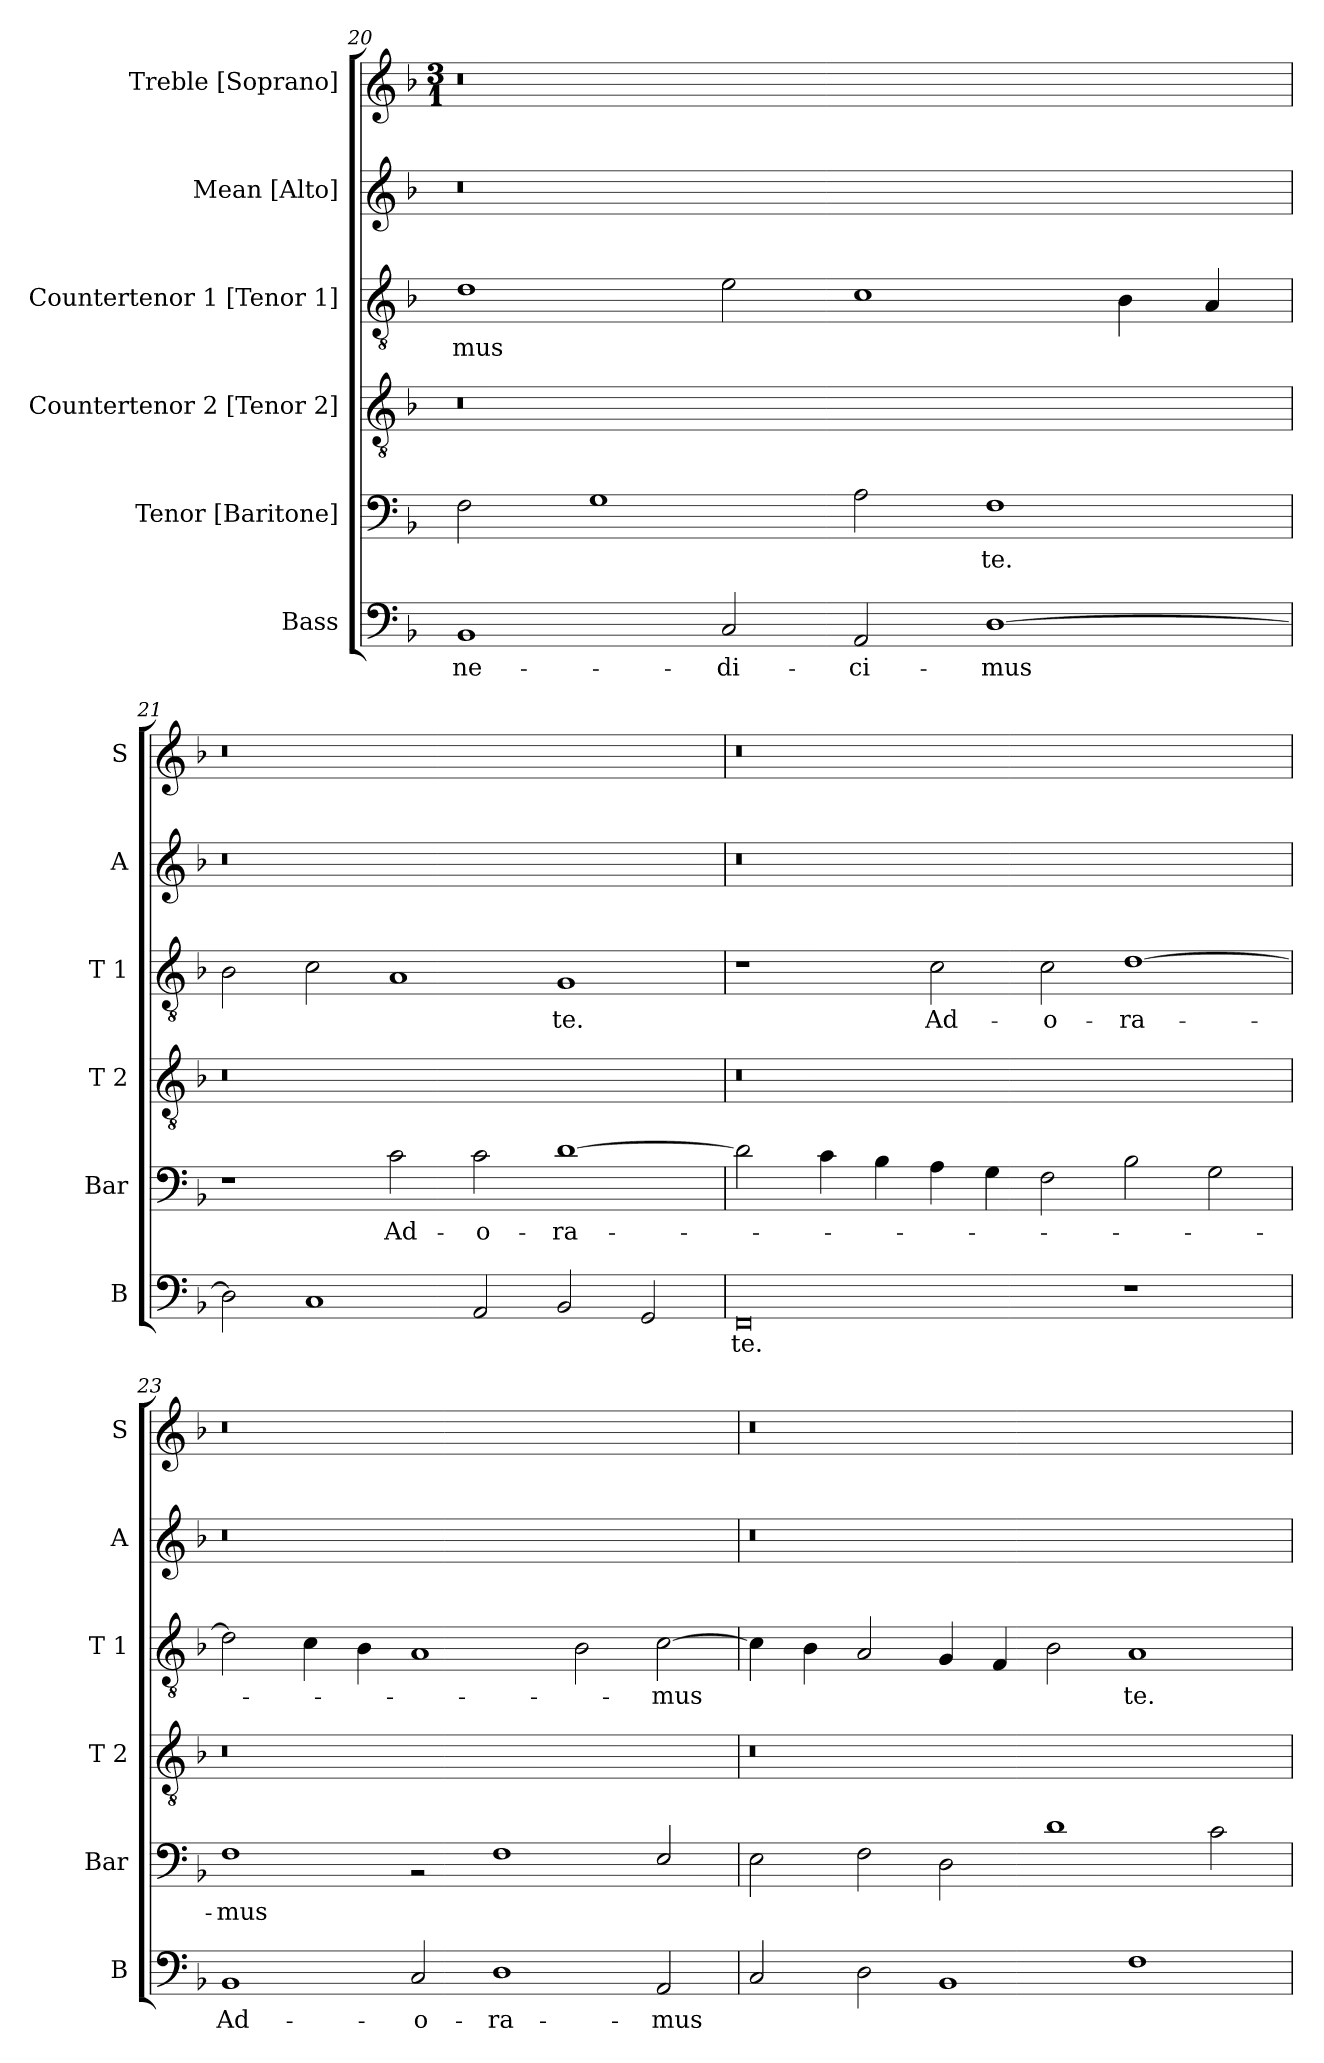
**kern	**text	**kern	**text	**kern	**kern	**text	**kern	**kern
*part6	*part6	*part5	*part5	*part4	*part3	*part3	*part2	*part1
*staff6	*staff6	*staff5	*staff5	*staff4	*staff3	*staff3	*staff2	*staff1
*I"Bass	*	*I"Tenor [Baritone]	*	*I"Countertenor 2 [Tenor 2]	*I"Countertenor 1 [Tenor 1]	*	*I"Mean [Alto]	*I"Treble [Soprano]
*I'B	*	*I'Bar	*	*I'T 2	*I'T 1	*	*I'A	*I'S
*clefF4	*	*clefF4	*	*clefGv2	*clefGv2	*	*clefG2	*clefG2
*k[b-]	*	*k[b-]	*	*k[b-]	*k[b-]	*	*k[b-]	*k[b-]
*d:	*	*d:	*	*d:	*d:	*	*d:	*d:
*	*	*	*	*	*	*	*	*M3/1
=20	=20	=20	=20	=20	=20	=20	=20	=20
!	!LO:LY:b	!	!	!	!	!LO:LY:b	!	!
1BB-	-ne-	2F\	.	0.r	1d	-mus	0.r	0.r
.	.	1G	.	.	.	.	.	.
!	!LO:LY:b	!	!	!	!	!	!	!
2C/	-di-	.	.	.	2e\	.	.	.
!	!LO:LY:b	!	!	!	!	!	!	!
2AA/	-ci-	2A\	.	.	1c	.	.	.
!	!LO:LY:b	!	!LO:LY:b	!	!	!	!	!
[1D	-mus	1F	te.	.	.	.	.	.
.	.	.	.	.	4B-\	.	.	.
.	.	.	.	.	4A/	.	.	.
=21	=21	=21	=21	=21	=21	=21	=21	=21
2D\]	.	1r	.	0.r	2B-\	.	0.r	0.r
1C	.	.	.	.	2c\	.	.	.
!	!	!	!LO:LY:b	!	!	!	!	!
.	.	2c\	Ad-	.	1A	.	.	.
!	!	!	!LO:LY:b	!	!	!	!	!
2AA/	.	2c\	-o-	.	.	.	.	.
!	!	!	!LO:LY:b	!	!	!LO:LY:b	!	!
2BB-/	.	[1d	-ra-	.	1G	te.	.	.
2GG/	.	.	.	.	.	.	.	.
=22	=22	=22	=22	=22	=22	=22	=22	=22
!	!LO:LY:b	!	!	!	!	!	!	!
0FF	te.	2d\]	.	0.r	1r	.	0.r	0.r
.	.	4c\	.	.	.	.	.	.
.	.	4B-\	.	.	.	.	.	.
!	!	!	!	!	!	!LO:LY:b	!	!
.	.	4A\	.	.	2c\	Ad-	.	.
.	.	4G\	.	.	.	.	.	.
!	!	!	!	!	!	!LO:LY:b	!	!
.	.	2F\	.	.	2c\	-o-	.	.
!	!	!	!	!	!	!LO:LY:b	!	!
1r	.	2B-\	.	.	[1d	-ra-	.	.
.	.	2G\	.	.	.	.	.	.
!!LO:LB:g=z
=23	=23	=23	=23	=23	=23	=23	=23	=23
!	!LO:LY:b	!	!LO:LY:b	!	!	!	!	!
*	*	*^	*	*	*	*	*	*
1BB-	Ad-	1F	1ryy	-mus	0.r	2d\]	.	0.r	0.r
.	.	.	.	.	.	4c\	.	.	.
.	.	.	.	.	.	4B-\	.	.	.
!	!LO:LY:b	!	!	!	!	!	!	!	!
2C/	-o-	2d/yy	2r	.	.	1A	.	.	.
!	!LO:LY:b	!	!	!	!	!	!	!	!
1D	-ra-	1F	1.ryy	.	.	.	.	.	.
.	.	.	.	.	.	2B-\	.	.	.
!	!LO:LY:b	!	!	!	!	!	!LO:LY:b	!	!
2AA/	-mus	2E/	.	.	.	[2c\	-mus	.	.
*	*	*v	*v	*	*	*	*	*	*
!!LO:PB:g=z
=24	=24	=24	=24	=24	=24	=24	=24	=24
2C/	.	2E\	.	0.r	4c\]	.	0.r	0.r
.	.	.	.	.	4B-\	.	.	.
2D\	.	2F\	.	.	2A/	.	.	.
1BB-	.	2D\	.	.	4G/	.	.	.
.	.	.	.	.	4F/	.	.	.
.	.	1d	.	.	2B-\	.	.	.
!	!	!	!	!	!	!LO:LY:b	!	!
1F	.	.	.	.	1A	te.	.	.
.	.	2c\	.	.	.	.	.	.
=	=	=	=	=	=	=	=	=
*-	*-	*-	*-	*-	*-	*-	*-	*-
